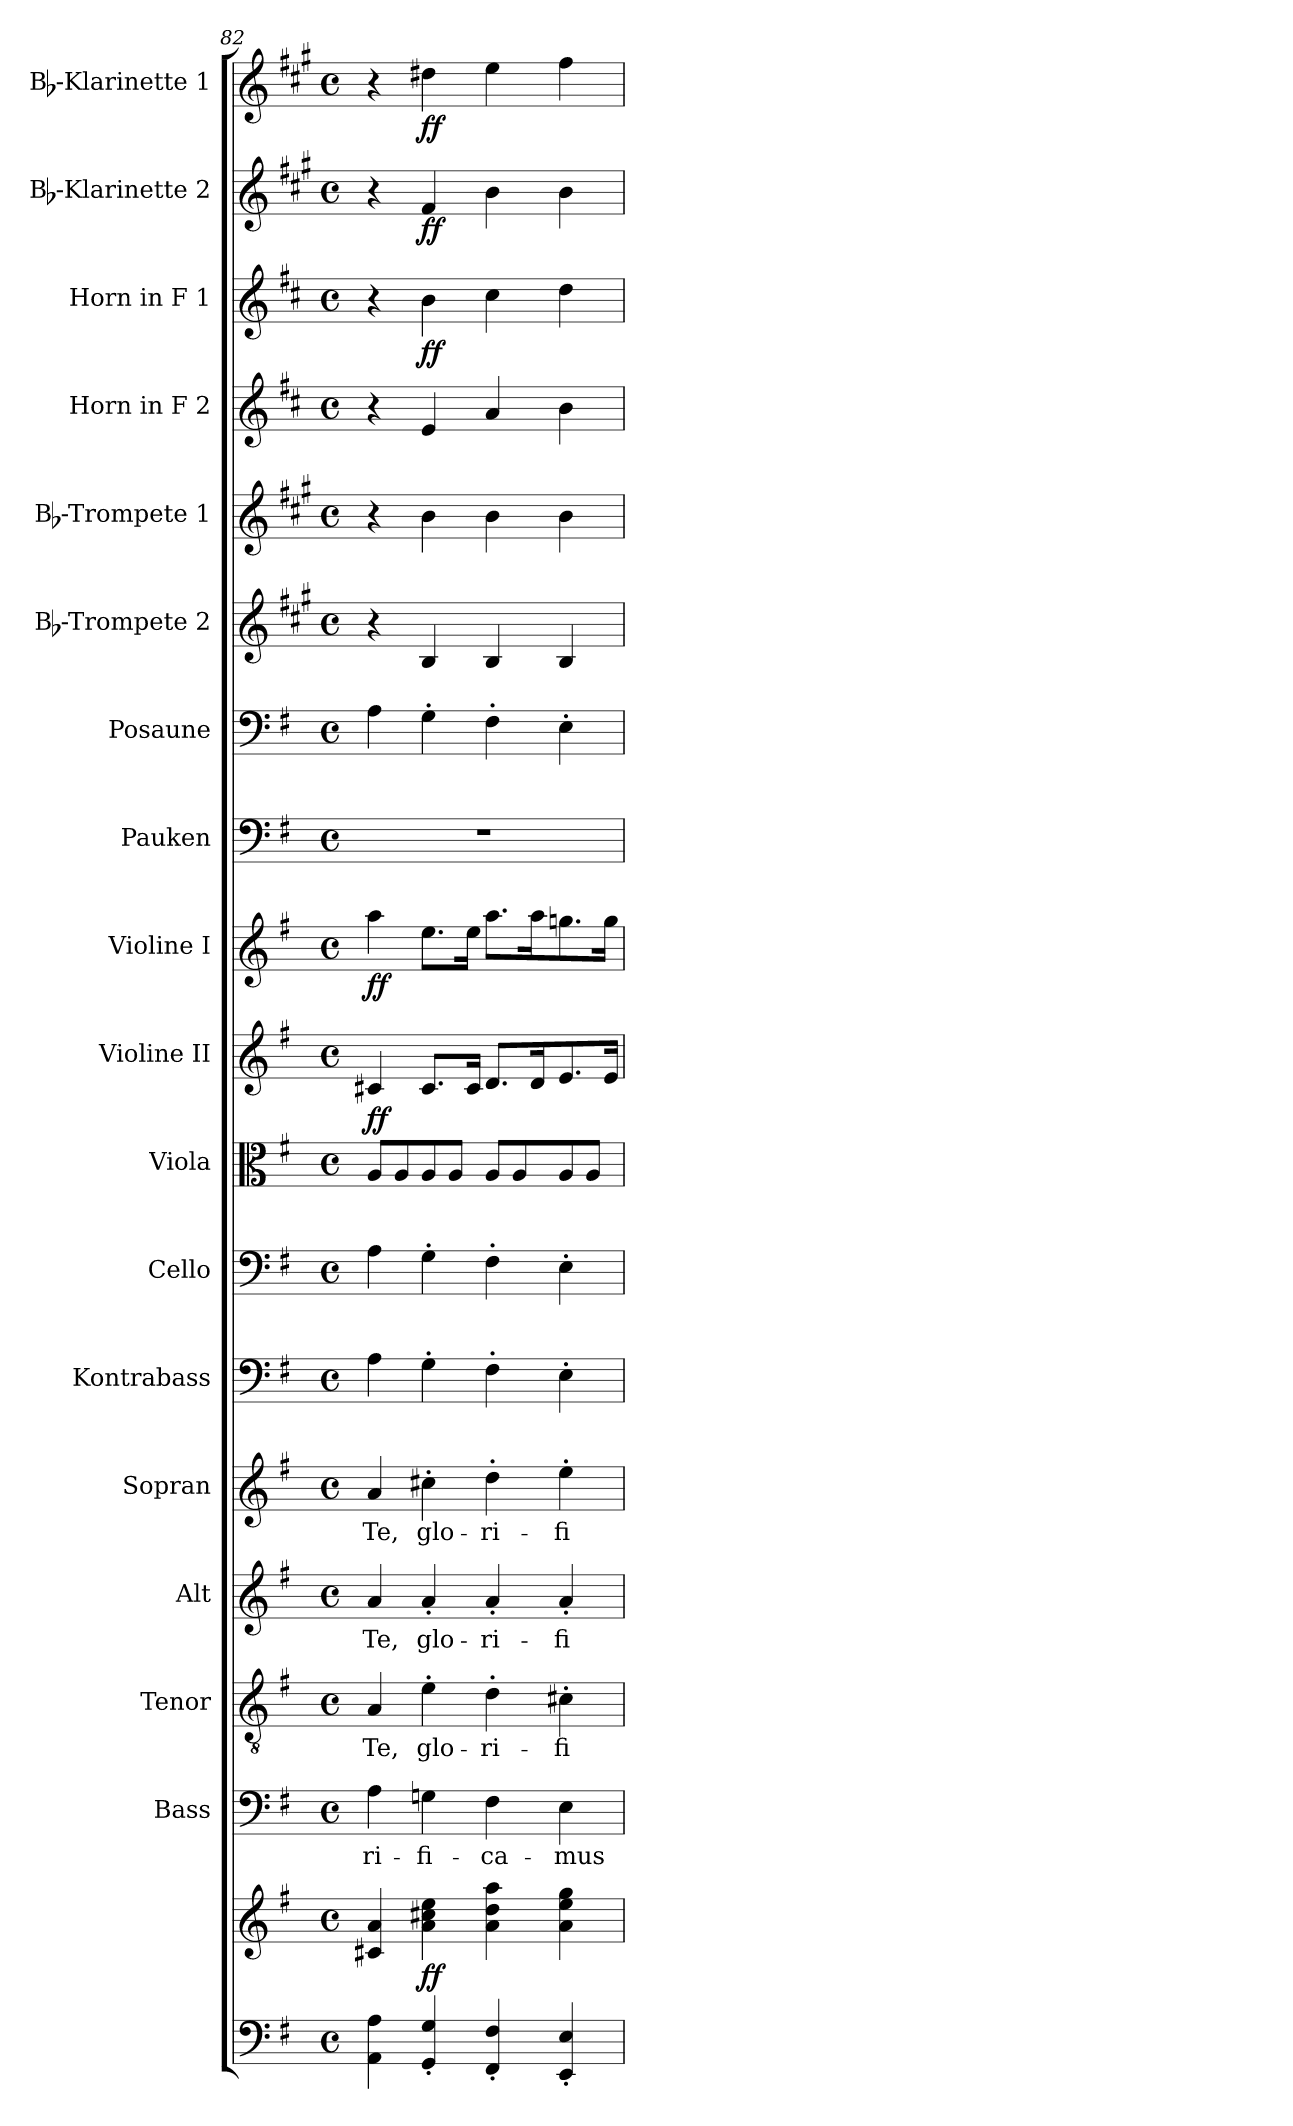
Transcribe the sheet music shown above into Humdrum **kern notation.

**kern	**kern	**dynam	**kern	**text	**kern	**text	**kern	**text	**kern	**text	**kern	**kern	**kern	**kern	**dynam	**kern	**dynam	**kern	**kern	**kern	**kern	**kern	**kern	**dynam	**kern	**dynam	**kern	**dynam
*part18	*part18	*part18	*part17	*part17	*part16	*part16	*part15	*part15	*part14	*part14	*part13	*part12	*part11	*part10	*part10	*part9	*part9	*part8	*part7	*part6	*part5	*part4	*part3	*part3	*part2	*part2	*part1	*part1
*staff19	*staff18	*staff18/19	*staff17	*staff17	*staff16	*staff16	*staff15	*staff15	*staff14	*staff14	*staff13	*staff12	*staff11	*staff10	*staff10	*staff9	*staff9	*staff8	*staff7	*staff6	*staff5	*staff4	*staff3	*staff3	*staff2	*staff2	*staff1	*staff1
*	*	*	*I"Bass	*	*I"Tenor	*	*I"Alt	*	*I"Sopran	*	*I"Kontrabass	*I"Cello	*I"Viola	*I"Violine II	*	*I"Violine I	*	*I"Pauken	*I"Posaune	*I"Bb-Trompete 2	*I"Bb-Trompete 1	*I"Horn in F 2	*I"Horn in F 1	*	*I"Bb-Klarinette 2	*	*I"Bb-Klarinette 1	*
*	*	*	*I'B.	*	*I'T.	*	*I'A.	*	*I'S.	*	*I'Kb.	*	*I'Vla.	*I'Vl. II	*	*I'Vl. I	*	*I'Pk.	*I'Pos.	*I'Bb Trp. 2	*I'Bb Trp. 1	*	*	*	*I'Bb Kl. 2	*	*I'Bb Kl. 1	*
!!LO:PB:g=z
*clefF4	*clefG2	*	*clefF4	*	*clefGv2	*	*clefG2	*	*clefG2	*	*clefF4	*clefF4	*clefC3	*clefG2	*	*clefG2	*	*clefF4	*clefF4	*clefG2	*clefG2	*clefG2	*clefG2	*	*clefG2	*	*clefG2	*
*	*	*	*	*	*	*	*	*	*	*	*ITrd7c12	*	*	*	*	*	*	*	*	*ITrd1c2	*ITrd1c2	*ITrd4c7	*ITrd4c7	*	*ITrd1c2	*	*ITrd1c2	*
*k[f#]	*k[f#]	*	*k[f#]	*	*k[f#]	*	*k[f#]	*	*k[f#]	*	*k[f#]	*k[f#]	*k[f#]	*k[f#]	*	*k[f#]	*	*k[f#]	*k[f#]	*k[f#]	*k[f#]	*k[f#]	*k[f#]	*	*k[f#]	*	*k[f#]	*
*G:	*G:	*	*G:	*	*G:	*	*G:	*	*G:	*	*G:	*G:	*G:	*G:	*	*G:	*	*G:	*G:	*G:	*G:	*G:	*G:	*	*G:	*	*G:	*
*M4/4	*M4/4	*	*M4/4	*	*M4/4	*	*M4/4	*	*M4/4	*	*M4/4	*M4/4	*M4/4	*M4/4	*	*M4/4	*	*M4/4	*M4/4	*M4/4	*M4/4	*M4/4	*M4/4	*	*M4/4	*	*M4/4	*
*met(c)	*met(c)	*	*met(c)	*	*met(c)	*	*met(c)	*	*met(c)	*	*met(c)	*met(c)	*met(c)	*met(c)	*	*met(c)	*	*met(c)	*met(c)	*met(c)	*met(c)	*met(c)	*met(c)	*	*met(c)	*	*met(c)	*
=82	=82	=82	=82	=82	=82	=82	=82	=82	=82	=82	=82	=82	=82	=82	=82	=82	=82	=82	=82	=82	=82	=82	=82	=82	=82	=82	=82	=82
!	!	!	!	!LO:LY:b	!	!LO:LY:b	!	!LO:LY:b	!	!LO:LY:b	!	!	!	!	!LO:DY:b	!	!LO:DY:b	!	!	!	!	!	!	!	!	!	!	!
4AA\ 4A\	4c#X/ 4a/	.	4A\	-ri-	4A/	Te,	4a/	Te,	4a/	Te,	4AA\	4A\	8A/L	4c#X/	ff	4aa\	ff	1r	4A\	4r	4r	4r	4r	.	4r	.	4r	.
.	.	.	.	.	.	.	.	.	.	.	.	.	8A/	.	.	.	.	.	.	.	.	.	.	.	.	.	.	.
!	!	!LO:DY:b	!	!LO:LY:b	!	!LO:LY:b	!	!LO:LY:b	!	!LO:LY:b	!	!	!	!	!	!	!	!	!	!	!	!	!	!LO:DY:b	!	!LO:DY:b	!	!LO:DY:b
4GG/'< 4G/'<	4a\ 4cc#X\ 4ee\	ff	4Gn\	-fi-	4e'>\	glo-	4a'</	glo-	4cc#X'>\	glo-	4GG'>\	4G'>\	8A/	8.c#/L	.	8.ee\L	.	.	4G'>\	4A/	4a\	4A/	4e\	ff	4e/	ff	4cc#X\	ff
.	.	.	.	.	.	.	.	.	.	.	.	.	8A/J	.	.	.	.	.	.	.	.	.	.	.	.	.	.	.
.	.	.	.	.	.	.	.	.	.	.	.	.	.	16c#/Jk	.	16ee\Jk	.	.	.	.	.	.	.	.	.	.	.	.
!	!	!	!	!LO:LY:b	!	!LO:LY:b	!	!LO:LY:b	!	!LO:LY:b	!	!	!	!	!	!	!	!	!	!	!	!	!	!	!	!	!	!
4FF#/'< 4F#/'<	4a\ 4dd\ 4aa\	.	4F#\	-ca-	4d'>\	-ri-	4a'</	-ri-	4dd'>\	-ri-	4FF#'>\	4F#'>\	8A/L	8.d/L	.	8.aa\L	.	.	4F#'>\	4A/	4a\	4d/	4f#\	.	4a\	.	4dd\	.
.	.	.	.	.	.	.	.	.	.	.	.	.	8A/	.	.	.	.	.	.	.	.	.	.	.	.	.	.	.
.	.	.	.	.	.	.	.	.	.	.	.	.	.	16d/k	.	16aa\k	.	.	.	.	.	.	.	.	.	.	.	.
!	!	!	!	!LO:LY:b	!	!LO:LY:b	!	!LO:LY:b	!	!LO:LY:b	!	!	!	!	!	!	!	!	!	!	!	!	!	!	!	!	!	!
4EE/'< 4E/'<	4a\ 4ee\ 4gg\	.	4E\	-mus	4c#X'>\	-fi-	4a'</	-fi-	4ee'>\	-fi-	4EE'>\	4E'>\	8A/	8.e/	.	8.ggn\	.	.	4E'>\	4A/	4a\	4e\	4g\	.	4a\	.	4ee\	.
.	.	.	.	.	.	.	.	.	.	.	.	.	8A/J	.	.	.	.	.	.	.	.	.	.	.	.	.	.	.
.	.	.	.	.	.	.	.	.	.	.	.	.	.	16e/Jk	.	16gg\Jk	.	.	.	.	.	.	.	.	.	.	.	.
=	=	=	=	=	=	=	=	=	=	=	=	=	=	=	=	=	=	=	=	=	=	=	=	=	=	=	=	=
*-	*-	*-	*-	*-	*-	*-	*-	*-	*-	*-	*-	*-	*-	*-	*-	*-	*-	*-	*-	*-	*-	*-	*-	*-	*-	*-	*-	*-
